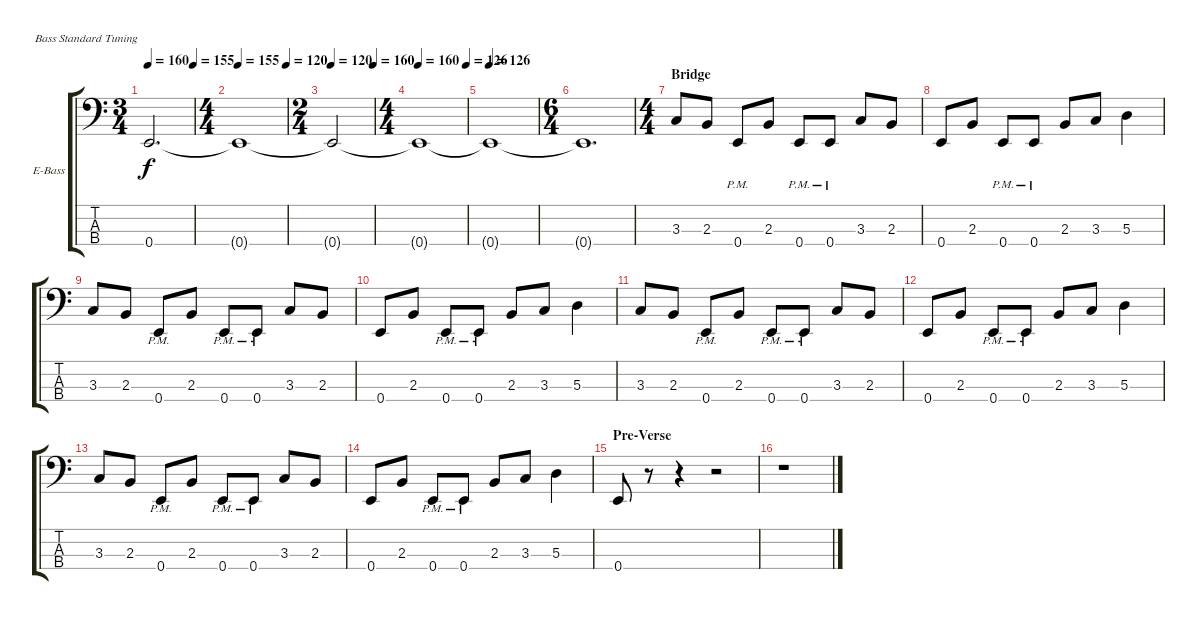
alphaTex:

\bracketExtendMode groupsimilarinstruments
\firstSystemTrackNameOrientation horizontal
\otherSystemsTrackNameOrientation horizontal
\track ("D. Ellefson" "E-Bass") {instrument electricbasspick}
\staff {score tabs}
\tuning (G2 D2 A1 E1)
\ts (3 4)
\beaming (8 3 1 1 1)
\tempo 160
\tempo (155 1)
\clef f4
\ks c
0.4{t}.2{d dy f} |
\ts (4 4)
\beaming (8 2 2 2 2)
\tempo 155
\tempo (120 1)
0.4{t}.1 |
\ts (2 4)
\beaming (8 1 1 1 1)
\tempo 120
\tempo (160 1)
0.4{t}.2 |
\ts (4 4)
\beaming (8 2 2 2 2)
\tempo 160
\tempo (126 1)
0.4{t}.1 |
\tempo 126
0.4{t}.1 |
\ts (6 4)
\beaming (8 3 3 3 3)
0.4{t}.1{d} |
\ts (4 4)
\beaming (8 2 2 2 2)
\section ("" "Bridge")
3.3.8 2.3.8 0.4{pm}.8 2.3.8 0.4{pm}.8 0.4{pm}.8 3.3.8 2.3.8 |
0.4.8 2.3.8 0.4{pm}.8 0.4{pm}.8 2.3.8 3.3.8 5.3.4 |
3.3.8 2.3.8 0.4{pm}.8 2.3.8 0.4{pm}.8 0.4{pm}.8 3.3.8 2.3.8 |
0.4.8 2.3.8 0.4{pm}.8 0.4{pm}.8 2.3.8 3.3.8 5.3.4 |
3.3.8 2.3.8 0.4{pm}.8 2.3.8 0.4{pm}.8 0.4{pm}.8 3.3.8 2.3.8 |
0.4.8 2.3.8 0.4{pm}.8 0.4{pm}.8 2.3.8 3.3.8 5.3.4 |
3.3.8 2.3.8 0.4{pm}.8 2.3.8 0.4{pm}.8 0.4{pm}.8 3.3.8 2.3.8 |
0.4.8 2.3.8 0.4{pm}.8 0.4{pm}.8 2.3.8 3.3.8 5.3.4 |
\section ("" "Pre-Verse")
0.4.8 r.8 r.4 r.2 |
r.1
